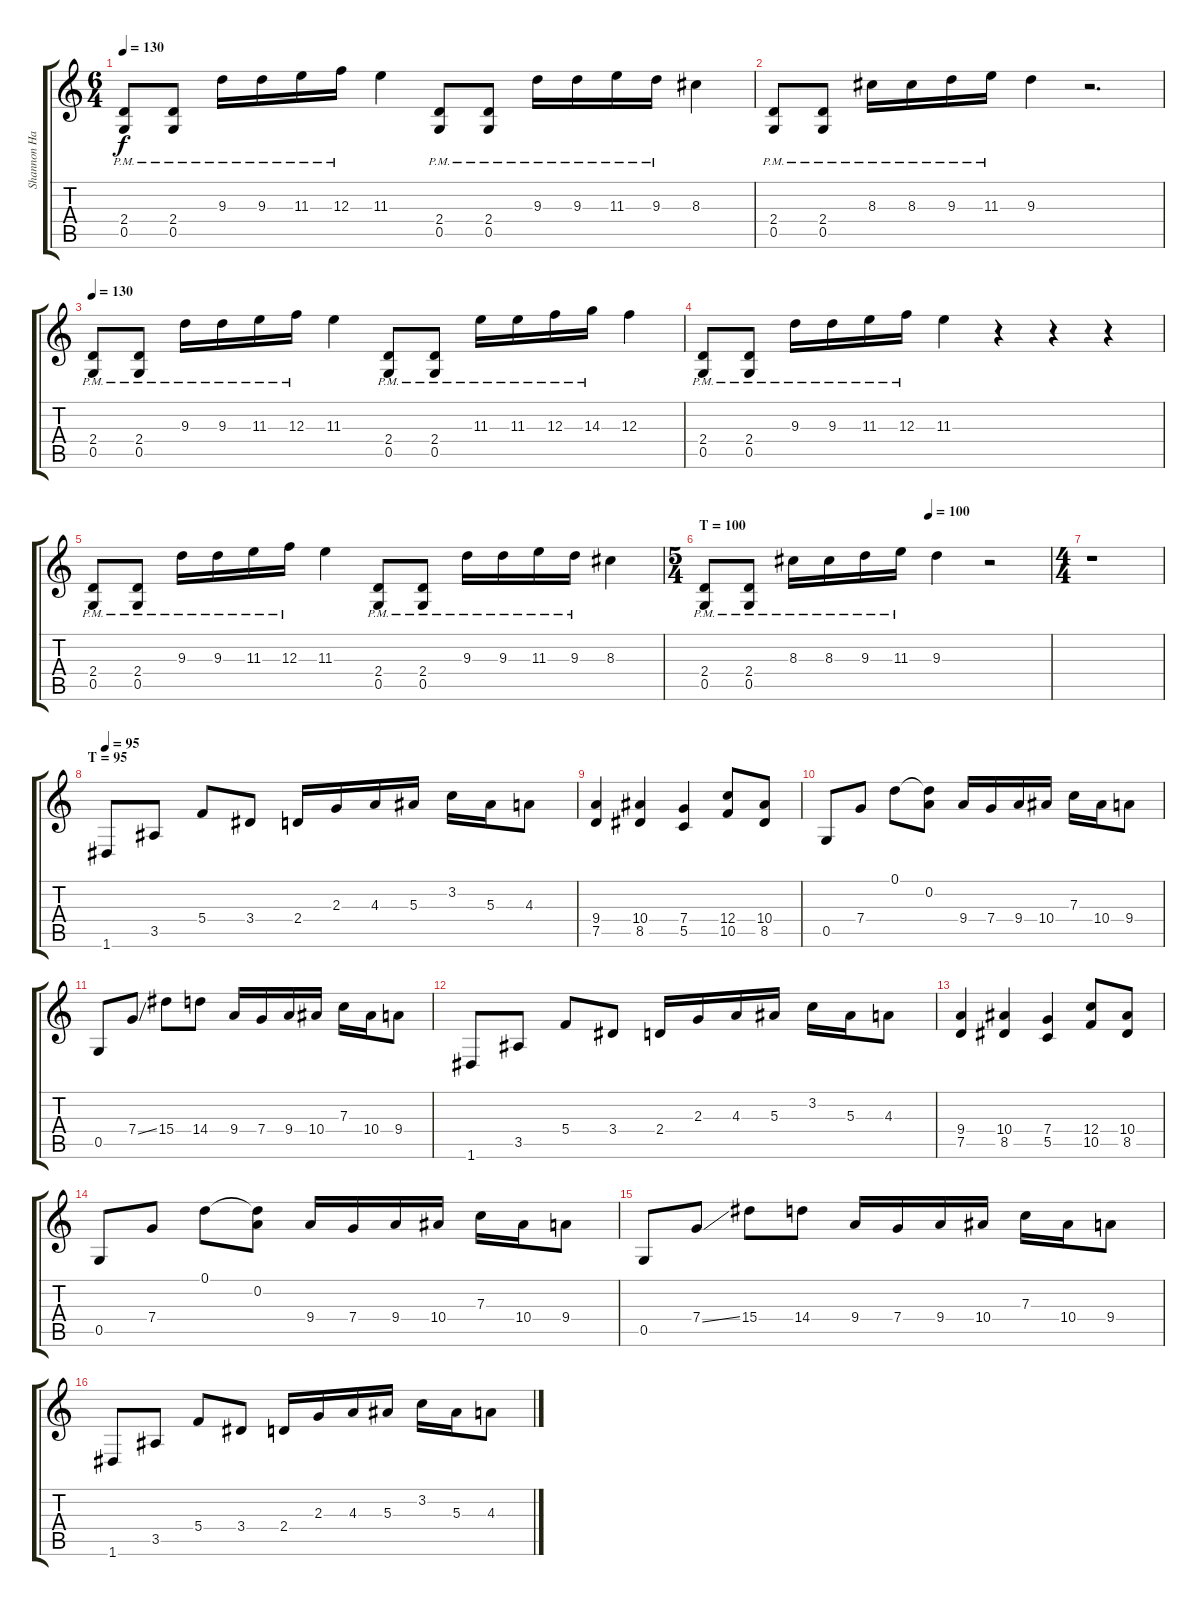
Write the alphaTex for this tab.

\track ("Shannon Hamm" "Shannon Ha") {instrument distortionguitar}
\staff {score tabs}
\tuning (D4 A3 F3 C3 G2 D2) {hide}
\ts (6 4)
\tempo 130
\clef g2
\ks c
(2.4{pm} 0.5{pm}).8{dy f} (2.4{pm} 0.5{pm}).8 9.3{pm}.16 9.3{pm}.16 11.3{pm}.16 12.3{pm}.16 11.3.4 (2.4{pm} 0.5{pm}).8 (2.4{pm} 0.5{pm}).8 9.3{pm}.16 9.3{pm}.16 11.3{pm}.16 9.3{pm}.16 8.3.4 |
(2.4{pm} 0.5{pm}).8 (2.4{pm} 0.5{pm}).8 8.3{pm}.16 8.3{pm}.16 9.3{pm}.16 11.3{pm}.16 9.3.4 r.2{d} |
\tempo 130
(2.4{pm} 0.5{pm}).8 (2.4{pm} 0.5{pm}).8 9.3{pm}.16 9.3{pm}.16 11.3{pm}.16 12.3{pm}.16 11.3.4 (2.4{pm} 0.5{pm}).8 (2.4{pm} 0.5{pm}).8 11.3{pm}.16 11.3{pm}.16 12.3{pm}.16 14.3{pm}.16 12.3.4 |
(2.4{pm} 0.5{pm}).8 (2.4{pm} 0.5{pm}).8 9.3{pm}.16 9.3{pm}.16 11.3{pm}.16 12.3{pm}.16 11.3.4 r.4 r.4 r.4 |
(2.4{pm} 0.5{pm}).8 (2.4{pm} 0.5{pm}).8 9.3{pm}.16 9.3{pm}.16 11.3{pm}.16 12.3{pm}.16 11.3.4 (2.4{pm} 0.5{pm}).8 (2.4{pm} 0.5{pm}).8 9.3{pm}.16 9.3{pm}.16 11.3{pm}.16 9.3{pm}.16 8.3.4 |
\ts (5 4)
\section ("" "T = 100")
\tempo (100 0.65)
(2.4{pm} 0.5{pm}).8 (2.4{pm} 0.5{pm}).8 8.3{pm}.16 8.3{pm}.16 9.3{pm}.16 11.3{pm}.16 9.3.4 r.2 |
\ts (4 4)
r.1 |
\section ("" "T = 95")
\tempo 95
1.6.8 3.5.8 5.4.8 3.4.8 2.4.16 2.3.16 4.3.16 5.3.16 3.2.16 5.3.16 4.3.8 |
(9.4 7.5).4 (10.4 8.5).4 (7.4 5.5).4 (12.4 10.5).8 (10.4 8.5).8 |
0.5.8 7.4.8 0.1.8 (0.1{t} 0.2).8 9.4.16 7.4.16 9.4.16 10.4.16 7.3.16 10.4.16 9.4.8 |
0.5.8 7.4{ss}.8 15.4.8 14.4.8 9.4.16 7.4.16 9.4.16 10.4.16 7.3.16 10.4.16 9.4.8 |
1.6.8 3.5.8 5.4.8 3.4.8 2.4.16 2.3.16 4.3.16 5.3.16 3.2.16 5.3.16 4.3.8 |
(9.4 7.5).4 (10.4 8.5).4 (7.4 5.5).4 (12.4 10.5).8 (10.4 8.5).8 |
0.5.8 7.4.8 0.1.8 (0.1{t} 0.2).8 9.4.16 7.4.16 9.4.16 10.4.16 7.3.16 10.4.16 9.4.8 |
0.5.8 7.4{ss}.8 15.4.8 14.4.8 9.4.16 7.4.16 9.4.16 10.4.16 7.3.16 10.4.16 9.4.8 |
1.6.8 3.5.8 5.4.8 3.4.8 2.4.16 2.3.16 4.3.16 5.3.16 3.2.16 5.3.16 4.3.8
